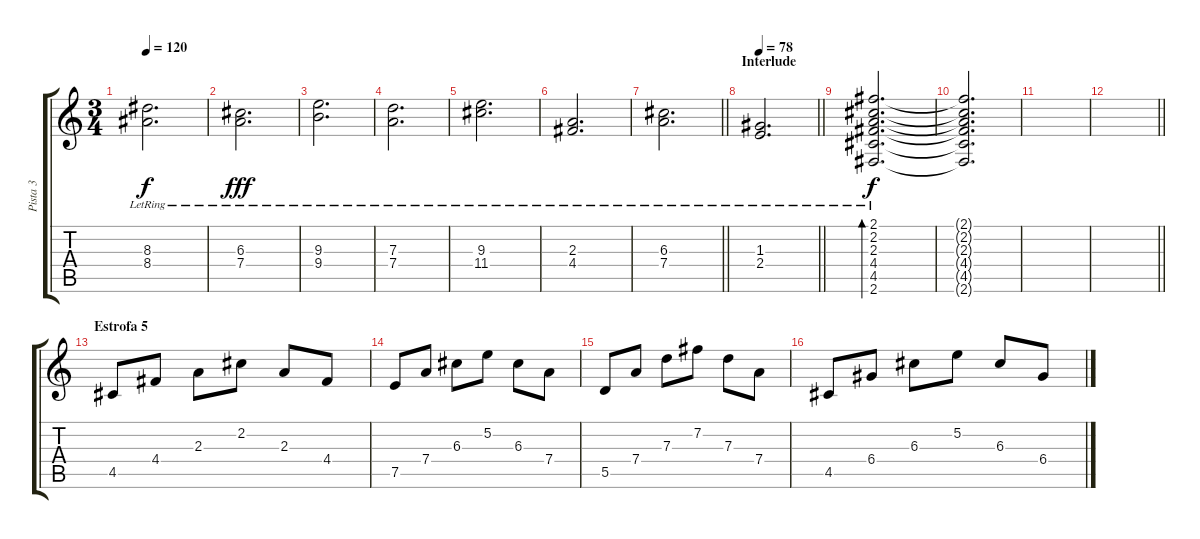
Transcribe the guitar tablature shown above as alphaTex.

\track ("Pista 3" "Pista 3") {instrument overdrivenguitar}
\staff {score tabs}
\tuning (E4 B3 G3 D3 A2 E2) {hide}
\ts (3 4)
\tempo 120
\clef g2
\ks c
(8.3{lr} 8.4{lr}).2{d dy f} |
(6.3{lr} 7.4{lr}).2{d dy fff} |
(9.3{lr} 9.4{lr}).2{d} |
(7.3 7.4{lr}).2{d} |
(9.3{lr} 11.4{lr}).2{d} |
(2.3{lr} 4.4{lr}).2{d} |
\barLineRight lightlight
(6.3{lr} 7.4{lr}).2{d} |
\section ("" "Interlude")
\tempo 78
\barLineRight lightlight
(1.3{lr} 2.4{lr}).2{d} |
(2.1{lr} 2.2{lr} 2.3{lr} 4.4{lr} 4.5{lr} 2.6{lr}).2{d bd 480 dy f} |
(2.1{t} 2.2{t} 2.3{t} 4.4{t} 4.5{t} 2.6{t}).2{d} |
|
\barLineRight lightlight
|
\section ("" "Estrofa 5")
4.5.8{instrument electricguitarclean} 4.4.8 2.3.8 2.2.8 2.3.8 4.4.8 |
7.5.8 7.4.8 6.3.8 5.2.8 6.3.8 7.4.8 |
5.5.8 7.4.8 7.3.8 7.2.8 7.3.8 7.4.8 |
4.5.8 6.4.8 6.3.8 5.2.8 6.3.8 6.4.8
